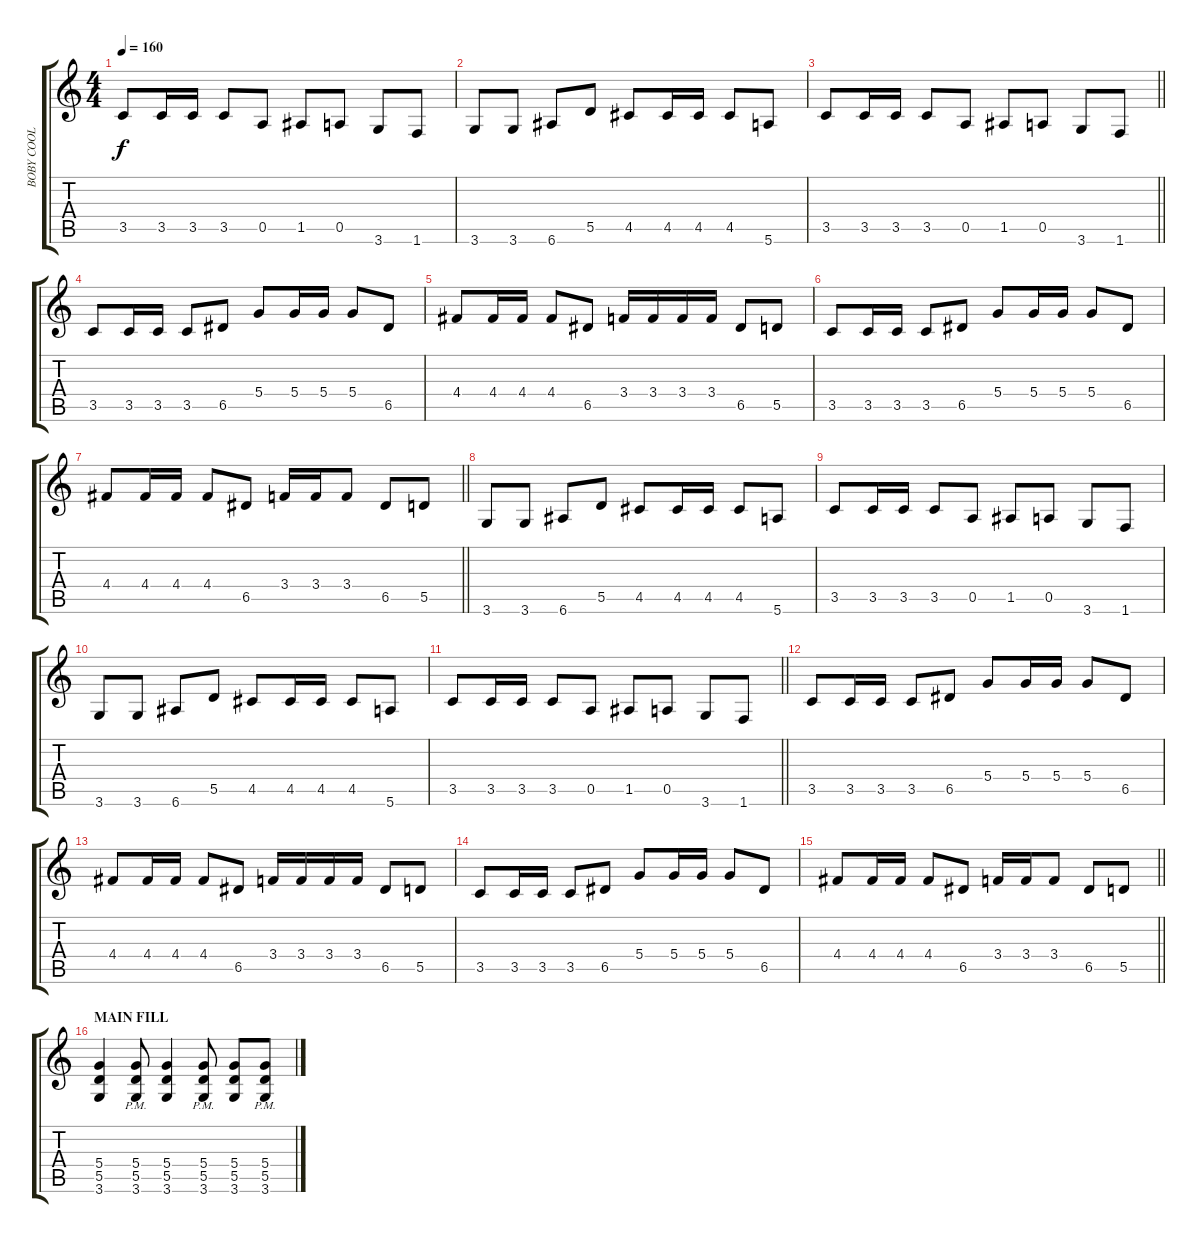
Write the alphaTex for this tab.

\track ("BOBY COOL (1st-overdrive)" "BOBY COOL ") {instrument overdrivenguitar}
\staff {score tabs}
\tuning (E4 B3 G3 D3 A2 E2) {hide}
\ts (4 4)
\tempo 160
\clef g2
\ks c
3.5.8{dy f} 3.5.16 3.5.16 3.5.8 0.5.8 1.5.8 0.5.8 3.6.8 1.6.8 |
3.6.8 3.6.8 6.6.8 5.5.8 4.5.8 4.5.16 4.5.16 4.5.8 5.6.8 |
\barLineRight lightlight
3.5.8 3.5.16 3.5.16 3.5.8 0.5.8 1.5.8 0.5.8 3.6.8 1.6.8 |
3.5.8 3.5.16 3.5.16 3.5.8 6.5.8 5.4.8 5.4.16 5.4.16 5.4.8 6.5.8 |
4.4.8 4.4.16 4.4.16 4.4.8 6.5.8 3.4.16 3.4.16 3.4.16 3.4.16 6.5.8 5.5.8 |
3.5.8 3.5.16 3.5.16 3.5.8 6.5.8 5.4.8 5.4.16 5.4.16 5.4.8 6.5.8 |
\barLineRight lightlight
4.4.8 4.4.16 4.4.16 4.4.8 6.5.8 3.4.16 3.4.16 3.4.8 6.5.8 5.5.8 |
3.6.8 3.6.8 6.6.8 5.5.8 4.5.8 4.5.16 4.5.16 4.5.8 5.6.8 |
3.5.8 3.5.16 3.5.16 3.5.8 0.5.8 1.5.8 0.5.8 3.6.8 1.6.8 |
3.6.8 3.6.8 6.6.8 5.5.8 4.5.8 4.5.16 4.5.16 4.5.8 5.6.8 |
\barLineRight lightlight
3.5.8 3.5.16 3.5.16 3.5.8 0.5.8 1.5.8 0.5.8 3.6.8 1.6.8 |
3.5.8 3.5.16 3.5.16 3.5.8 6.5.8 5.4.8 5.4.16 5.4.16 5.4.8 6.5.8 |
4.4.8 4.4.16 4.4.16 4.4.8 6.5.8 3.4.16 3.4.16 3.4.16 3.4.16 6.5.8 5.5.8 |
3.5.8 3.5.16 3.5.16 3.5.8 6.5.8 5.4.8 5.4.16 5.4.16 5.4.8 6.5.8 |
\barLineRight lightlight
4.4.8 4.4.16 4.4.16 4.4.8 6.5.8 3.4.16 3.4.16 3.4.8 6.5.8 5.5.8 |
\section ("" "MAIN FILL")
(5.4 5.5 3.6).4 (5.4{pm} 5.5{pm} 3.6{pm}).8 (5.4 5.5 3.6).4 (5.4{pm} 5.5{pm} 3.6{pm}).8 (5.4 5.5 3.6).8 (5.4{pm} 5.5{pm} 3.6{pm}).8
